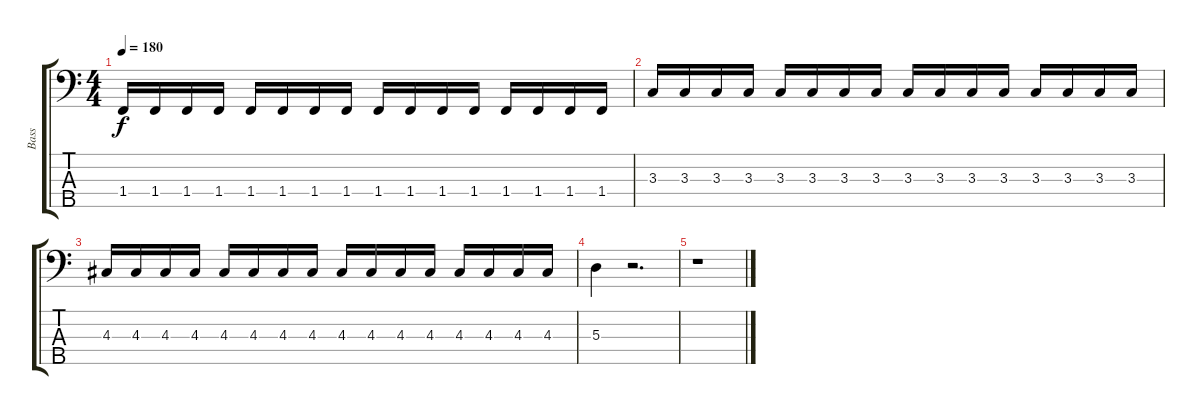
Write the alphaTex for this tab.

\track ("Bass" "Bass") {instrument electricbassfinger}
\staff {score tabs}
\tuning (G2 D2 A1 E1 B0) {hide}
\ts (4 4)
\tempo 180
\clef f4
\ks c
1.4.16{dy f} 1.4.16 1.4.16 1.4.16 1.4.16 1.4.16 1.4.16 1.4.16 1.4.16 1.4.16 1.4.16 1.4.16 1.4.16 1.4.16 1.4.16 1.4.16 |
3.3.16 3.3.16 3.3.16 3.3.16 3.3.16 3.3.16 3.3.16 3.3.16 3.3.16 3.3.16 3.3.16 3.3.16 3.3.16 3.3.16 3.3.16 3.3.16 |
4.3.16 4.3.16 4.3.16 4.3.16 4.3.16 4.3.16 4.3.16 4.3.16 4.3.16 4.3.16 4.3.16 4.3.16 4.3.16 4.3.16 4.3.16 4.3.16 |
5.3.4 r.2{d} |
r.1
